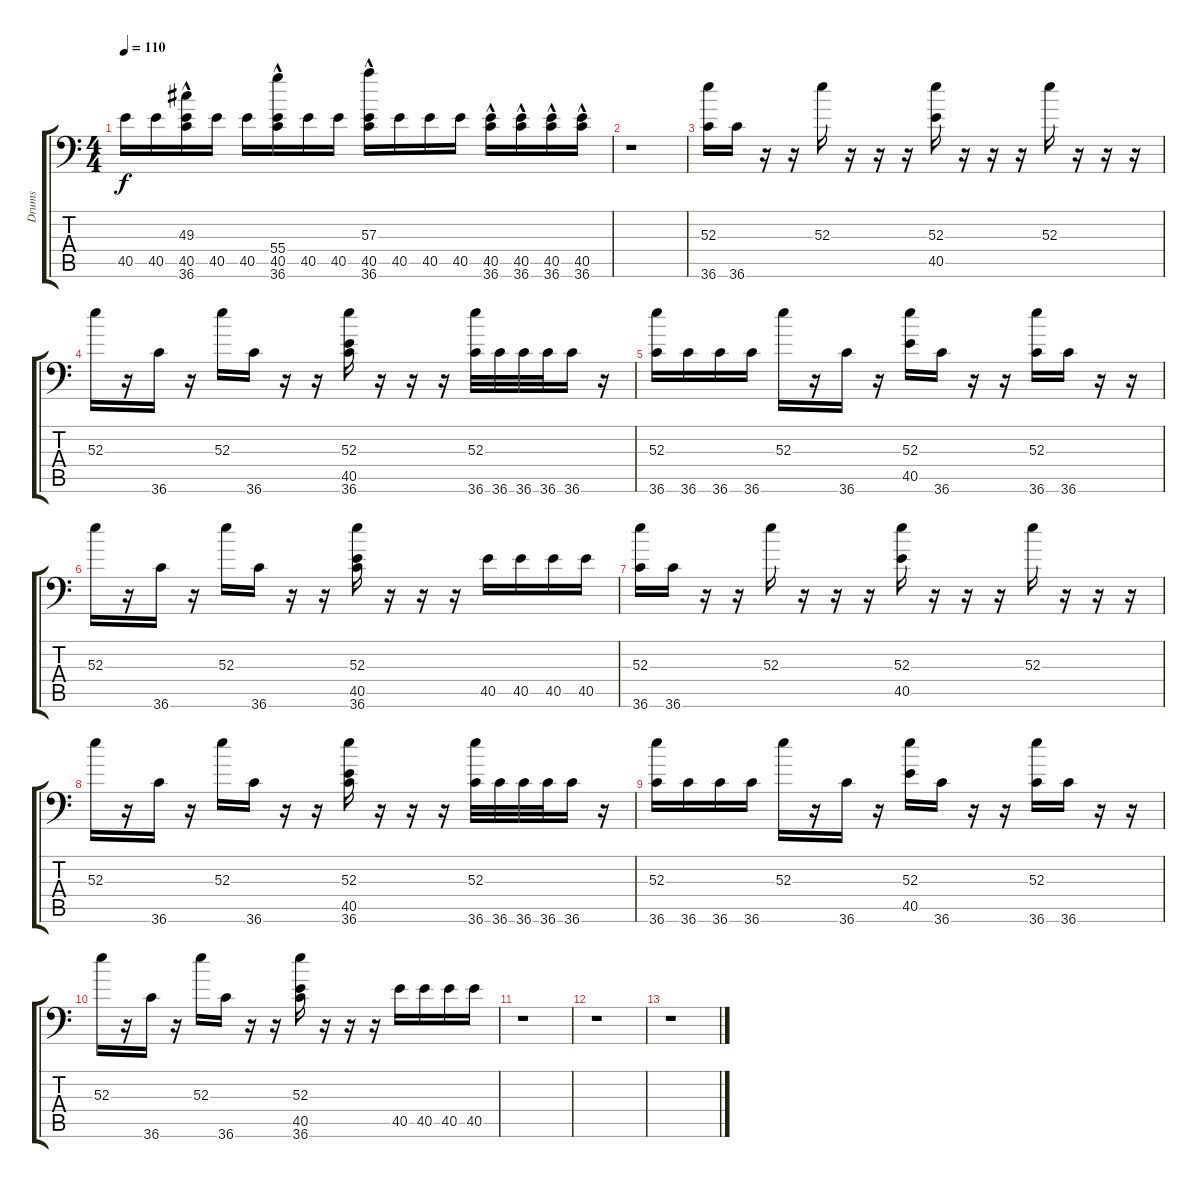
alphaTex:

\track ("Drums" "Drums") {instrument acousticgrandpiano}
\staff {score tabs}
\tuning (C-1 C-1 C-1 C-1 C-1 C-1) {hide}
\ts (4 4)
\tempo 110
\clef f4
\ks c
40.5.16{dy f} 40.5.16 (49.3 40.5{hac} 36.6).16 40.5.16 40.5.16 (55.4 40.5{hac} 36.6).16 40.5.16 40.5.16 (57.3 40.5{hac} 36.6).16 40.5.16 40.5.16 40.5.16 (40.5{hac} 36.6).16 (40.5{hac} 36.6).16 (40.5{hac} 36.6).16 (40.5{hac} 36.6).16 |
r.1 |
(52.3 36.6).16 36.6.16 r.16 r.16 52.3.16 r.16 r.16 r.16 (52.3 40.5).16 r.16 r.16 r.16 52.3.16 r.16 r.16 r.16 |
52.3.16 r.16 36.6.16 r.16 52.3.16 36.6.16 r.16 r.16 (52.3 40.5 36.6).16 r.16 r.16 r.16 (52.3 36.6).32 36.6.32 36.6.32 36.6.32 36.6.16 r.16 |
(52.3 36.6).16 36.6.16 36.6.16 36.6.16 52.3.16 r.16 36.6.16 r.16 (52.3 40.5).16 36.6.16 r.16 r.16 (52.3 36.6).16 36.6.16 r.16 r.16 |
52.3.16 r.16 36.6.16 r.16 52.3.16 36.6.16 r.16 r.16 (52.3 40.5 36.6).16 r.16 r.16 r.16 40.5.16 40.5.16 40.5.16 40.5.16 |
(52.3 36.6).16 36.6.16 r.16 r.16 52.3.16 r.16 r.16 r.16 (52.3 40.5).16 r.16 r.16 r.16 52.3.16 r.16 r.16 r.16 |
52.3.16 r.16 36.6.16 r.16 52.3.16 36.6.16 r.16 r.16 (52.3 40.5 36.6).16 r.16 r.16 r.16 (52.3 36.6).32 36.6.32 36.6.32 36.6.32 36.6.16 r.16 |
(52.3 36.6).16 36.6.16 36.6.16 36.6.16 52.3.16 r.16 36.6.16 r.16 (52.3 40.5).16 36.6.16 r.16 r.16 (52.3 36.6).16 36.6.16 r.16 r.16 |
52.3.16 r.16 36.6.16 r.16 52.3.16 36.6.16 r.16 r.16 (52.3 40.5 36.6).16 r.16 r.16 r.16 40.5.16 40.5.16 40.5.16 40.5.16 |
r.1 |
r.1 |
r.1
